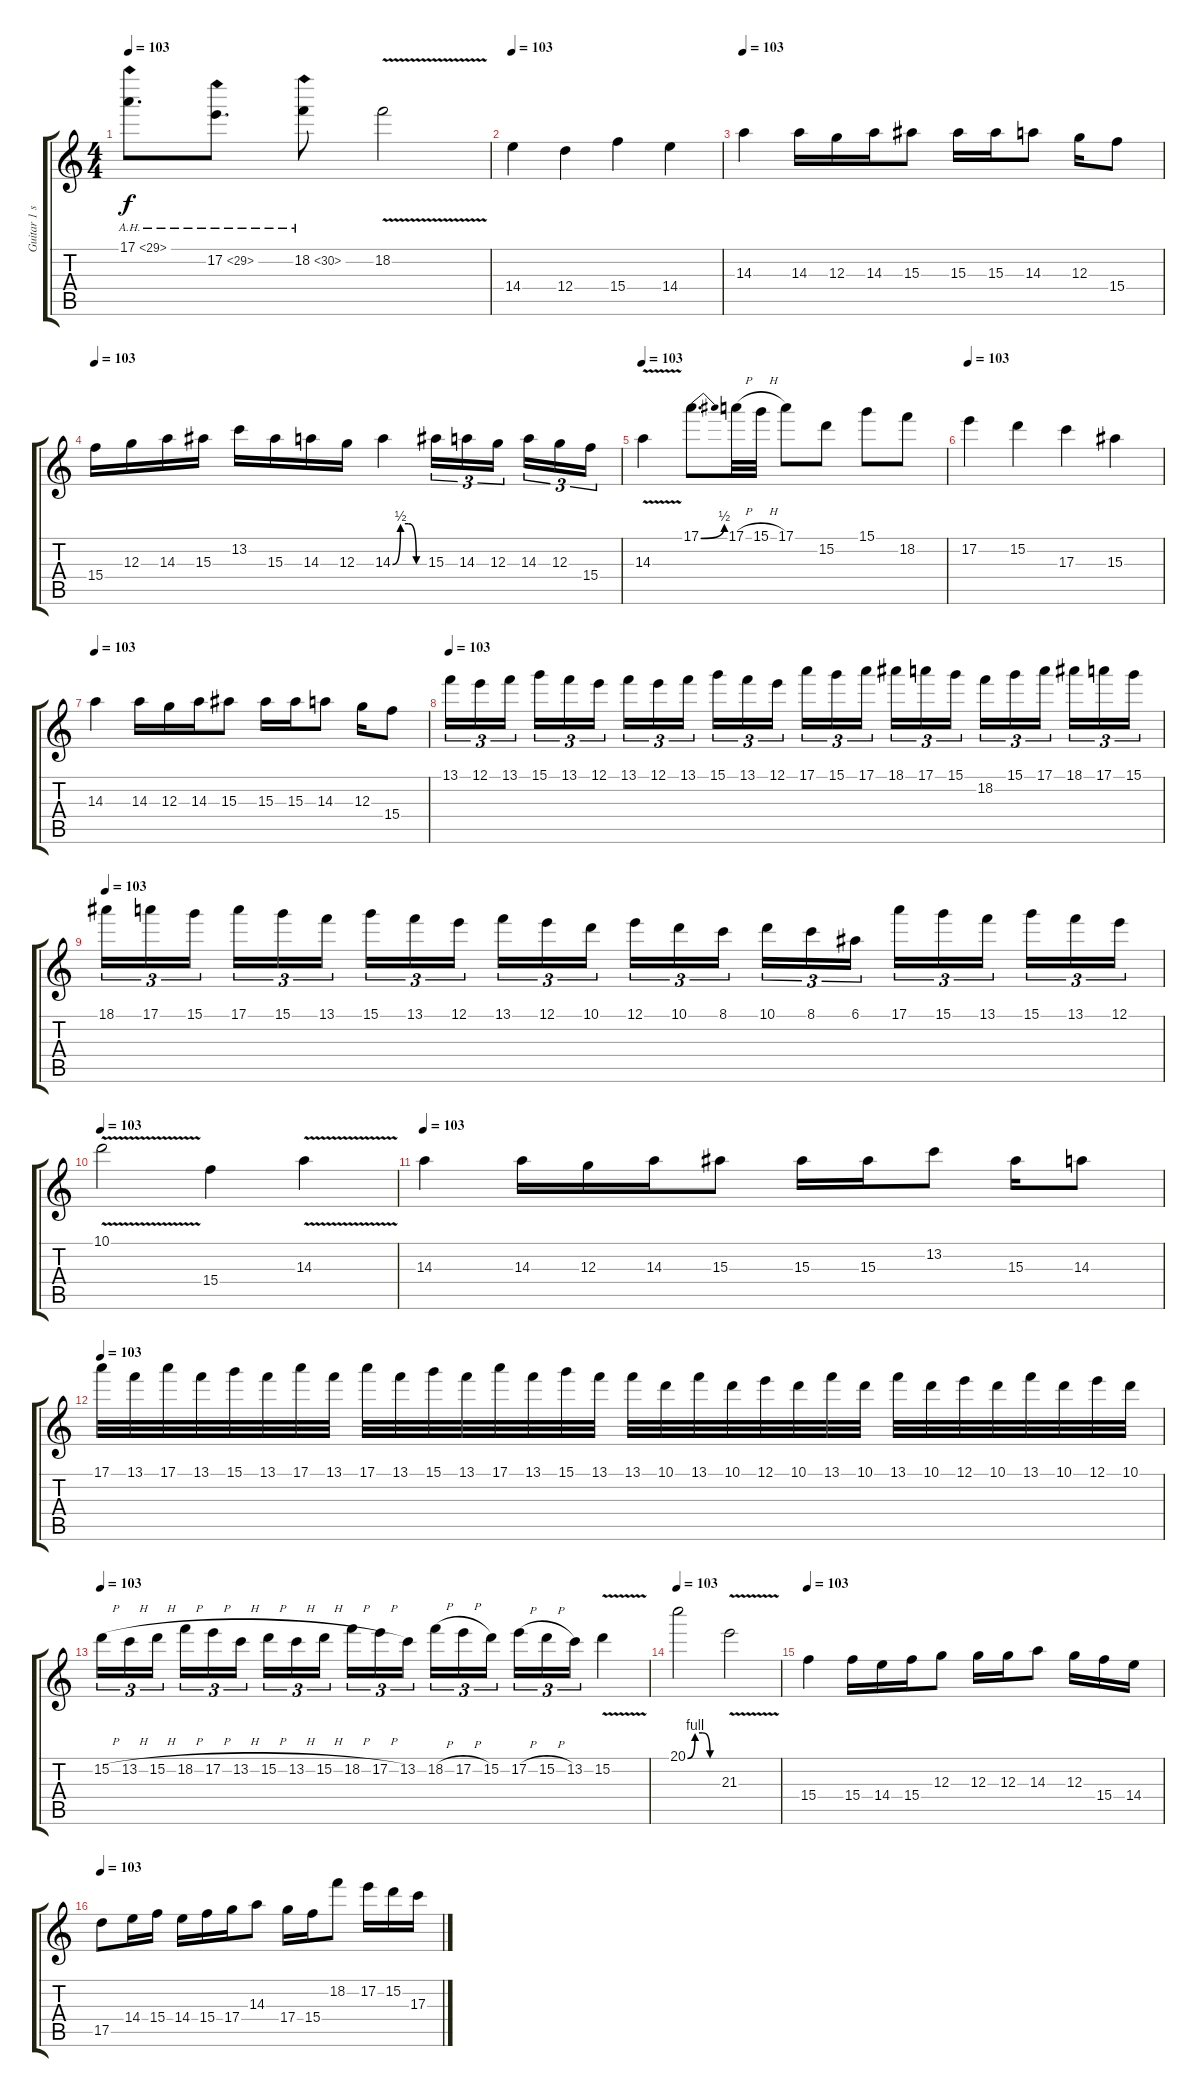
\track ("Guitar 1 solo" "Guitar 1 s") {instrument overdrivenguitar}
\staff {score tabs}
\tuning (E4 B3 G3 D3 A2 E2) {hide}
\ts (4 4)
\tempo 103
\clef g2
\ks c
17.1{ah 12}.8{d dy f} 17.2{ah 12}.8{d} 18.2{ah 12}.8 18.2{v}.2 |
\tempo 103
14.4.4 12.4.4 15.4.4 14.4.4 |
\tempo 103
14.3.4 14.3.16 12.3.16 14.3.16 15.3.8 15.3.16 15.3.16 14.3.8 12.3.16 15.4.8 |
\tempo 103
15.4.16 12.3.16 14.3.16 15.3.16 13.2.16 15.3.16 14.3.16 12.3.16 14.3{be (custom 0 0 15 2 30 2 45 0 60 0)}.4 15.3.16{tu (3 2)} 14.3.16{tu (3 2)} 12.3.16{tu (3 2) beam splitsecondary} 14.3.16{tu (3 2)} 12.3.16{tu (3 2)} 15.4.16{tu (3 2)} |
\tempo 103
14.3{v}.4 17.1{be (bend 0 0 60 2)}.8{d} 17.1{h}.32 15.1{h}.32 17.1.8 15.2.8 15.1.8 18.2.8 |
\tempo 103
17.2.4 15.2.4 17.3.4 15.3.4 |
\tempo 103
14.3.4 14.3.16 12.3.16 14.3.16 15.3.8 15.3.16 15.3.16 14.3.8 12.3.16 15.4.8 |
\tempo 103
13.1.16{tu (3 2)} 12.1.16{tu (3 2)} 13.1.16{tu (3 2) beam splitsecondary} 15.1.16{tu (3 2)} 13.1.16{tu (3 2)} 12.1.16{tu (3 2)} 13.1.16{tu (3 2)} 12.1.16{tu (3 2)} 13.1.16{tu (3 2) beam splitsecondary} 15.1.16{tu (3 2)} 13.1.16{tu (3 2)} 12.1.16{tu (3 2)} 17.1.16{tu (3 2)} 15.1.16{tu (3 2)} 17.1.16{tu (3 2) beam splitsecondary} 18.1.16{tu (3 2)} 17.1.16{tu (3 2)} 15.1.16{tu (3 2)} 18.2.16{tu (3 2)} 15.1.16{tu (3 2)} 17.1.16{tu (3 2) beam splitsecondary} 18.1.16{tu (3 2)} 17.1.16{tu (3 2)} 15.1.16{tu (3 2)} |
\tempo 103
18.1.16{tu (3 2)} 17.1.16{tu (3 2)} 15.1.16{tu (3 2) beam splitsecondary} 17.1.16{tu (3 2)} 15.1.16{tu (3 2)} 13.1.16{tu (3 2)} 15.1.16{tu (3 2)} 13.1.16{tu (3 2)} 12.1.16{tu (3 2) beam splitsecondary} 13.1.16{tu (3 2)} 12.1.16{tu (3 2)} 10.1.16{tu (3 2)} 12.1.16{tu (3 2)} 10.1.16{tu (3 2)} 8.1.16{tu (3 2) beam splitsecondary} 10.1.16{tu (3 2)} 8.1.16{tu (3 2)} 6.1.16{tu (3 2)} 17.1.16{tu (3 2)} 15.1.16{tu (3 2)} 13.1.16{tu (3 2) beam splitsecondary} 15.1.16{tu (3 2)} 13.1.16{tu (3 2)} 12.1.16{tu (3 2)} |
\tempo 103
10.1{v}.2 15.4.4 14.3{v}.4 |
\tempo 103
14.3.4 14.3.16 12.3.16 14.3.16 15.3.8 15.3.16 15.3.16 13.2.8 15.3.16 14.3.8 |
\tempo 103
17.1.32 13.1.32 17.1.32 13.1.32 15.1.32 13.1.32 17.1.32 13.1.32 17.1.32 13.1.32 15.1.32 13.1.32 17.1.32 13.1.32 15.1.32 13.1.32 13.1.32 10.1.32 13.1.32 10.1.32 12.1.32 10.1.32 13.1.32 10.1.32 13.1.32 10.1.32 12.1.32 10.1.32 13.1.32 10.1.32 12.1.32 10.1.32 |
\tempo 103
15.2{h}.16{tu (3 2)} 13.2{h}.16{tu (3 2)} 15.2{h}.16{tu (3 2) beam splitsecondary} 18.2{h}.16{tu (3 2)} 17.2{h}.16{tu (3 2)} 13.2{h}.16{tu (3 2)} 15.2{h}.16{tu (3 2)} 13.2{h}.16{tu (3 2)} 15.2{h}.16{tu (3 2) beam splitsecondary} 18.2{h}.16{tu (3 2)} 17.2{h}.16{tu (3 2)} 13.2.16{tu (3 2)} 18.2{h}.16{tu (3 2)} 17.2{h}.16{tu (3 2)} 15.2.16{tu (3 2) beam splitsecondary} 17.2{h}.16{tu (3 2)} 15.2{h}.16{tu (3 2)} 13.2.16{tu (3 2)} 15.2{v}.4 |
\tempo 103
20.1{be (custom 0 0 15 4 30 4 45 0 60 0)}.2 21.3{v}.2 |
\tempo 103
15.4.4 15.4.16 14.4.16 15.4.16 12.3.8 12.3.16 12.3.16 14.3.8 12.3.16 15.4.16 14.4.16 |
\tempo 103
17.5.8{instrument overdrivenguitar} 14.4.16 15.4.16 14.4.16 15.4.16 17.4.16 14.3.8 17.4.16 15.4.16 18.2.8 17.2.16 15.2.16 17.3.16
